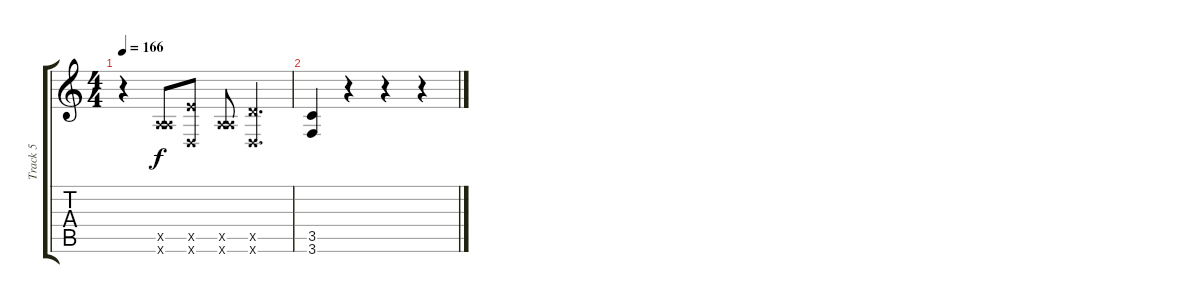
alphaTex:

\track ("Track 5" "Track 5") {instrument distortionguitar}
\staff {score tabs}
\tuning (E4 B3 G3 D3 A2 D2) {hide}
\ts (4 4)
\tempo 166
\clef g2
\ks c
r.4{dy f} (0.5{x} 7.6{x}).8 (7.5{x} 0.6{x}).8 (0.5{x} 7.6{x}).8 (5.5{x} 0.6{x}).4{d} |
(3.5 3.6).4 r.4 r.4 r.4
